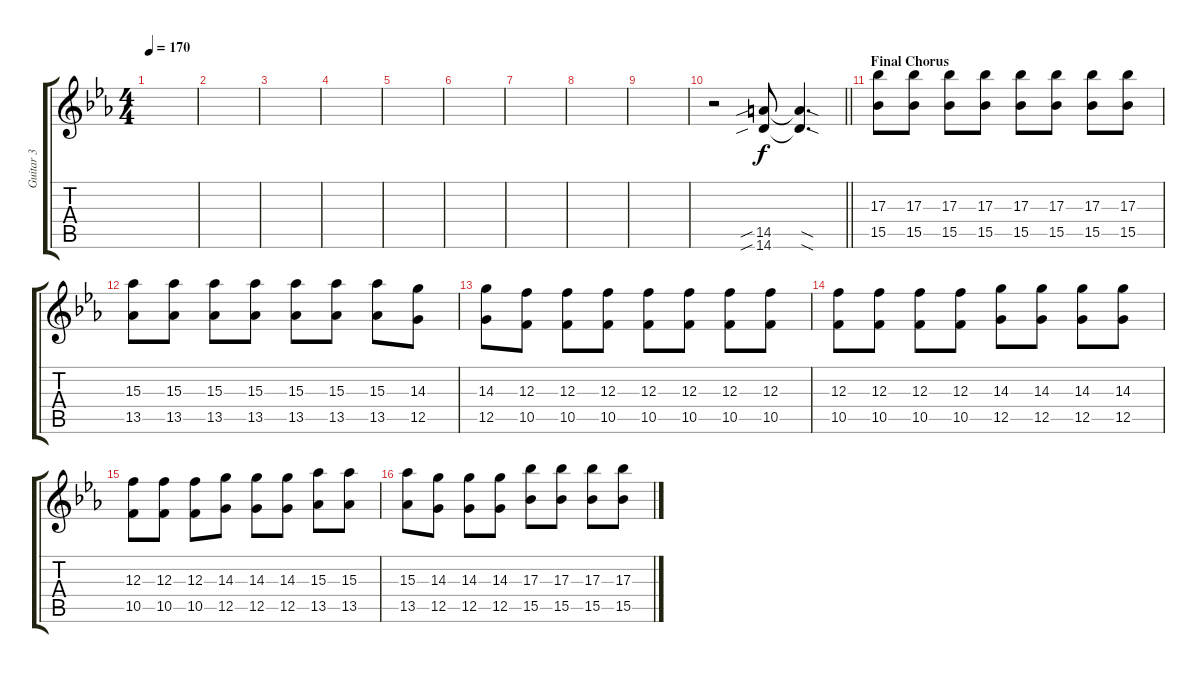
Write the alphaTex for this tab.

\track ("Guitar 3" "Guitar 3") {instrument distortionguitar}
\staff {score tabs}
\tuning (D4 A3 F3 C3 G2 C2) {hide}
\ts (4 4)
\tempo 170
\clef g2
\ks cminor
|
|
|
|
|
|
|
|
|
\barLineRight lightlight
r.2 (14.5{sib} 14.6{sib}).8 (14.5{sod t} 14.6{sod t}).4{d} |
\section ("" "Final Chorus")
(17.3 15.5).8 (17.3 15.5).8 (17.3 15.5).8 (17.3 15.5).8 (17.3 15.5).8 (17.3 15.5).8 (17.3 15.5).8 (17.3 15.5).8 |
(15.3 13.5).8 (15.3 13.5).8 (15.3 13.5).8 (15.3 13.5).8 (15.3 13.5).8 (15.3 13.5).8 (15.3 13.5).8 (14.3 12.5).8 |
(14.3 12.5).8 (12.3 10.5).8 (12.3 10.5).8 (12.3 10.5).8 (12.3 10.5).8 (12.3 10.5).8 (12.3 10.5).8 (12.3 10.5).8 |
(12.3 10.5).8 (12.3 10.5).8 (12.3 10.5).8 (12.3 10.5).8 (14.3 12.5).8 (14.3 12.5).8 (14.3 12.5).8 (14.3 12.5).8 |
(12.3 10.5).8 (12.3 10.5).8 (12.3 10.5).8 (14.3 12.5).8 (14.3 12.5).8 (14.3 12.5).8 (15.3 13.5).8 (15.3 13.5).8 |
(15.3 13.5).8 (14.3 12.5).8 (14.3 12.5).8 (14.3 12.5).8 (17.3 15.5).8 (17.3 15.5).8 (17.3 15.5).8 (17.3 15.5).8
